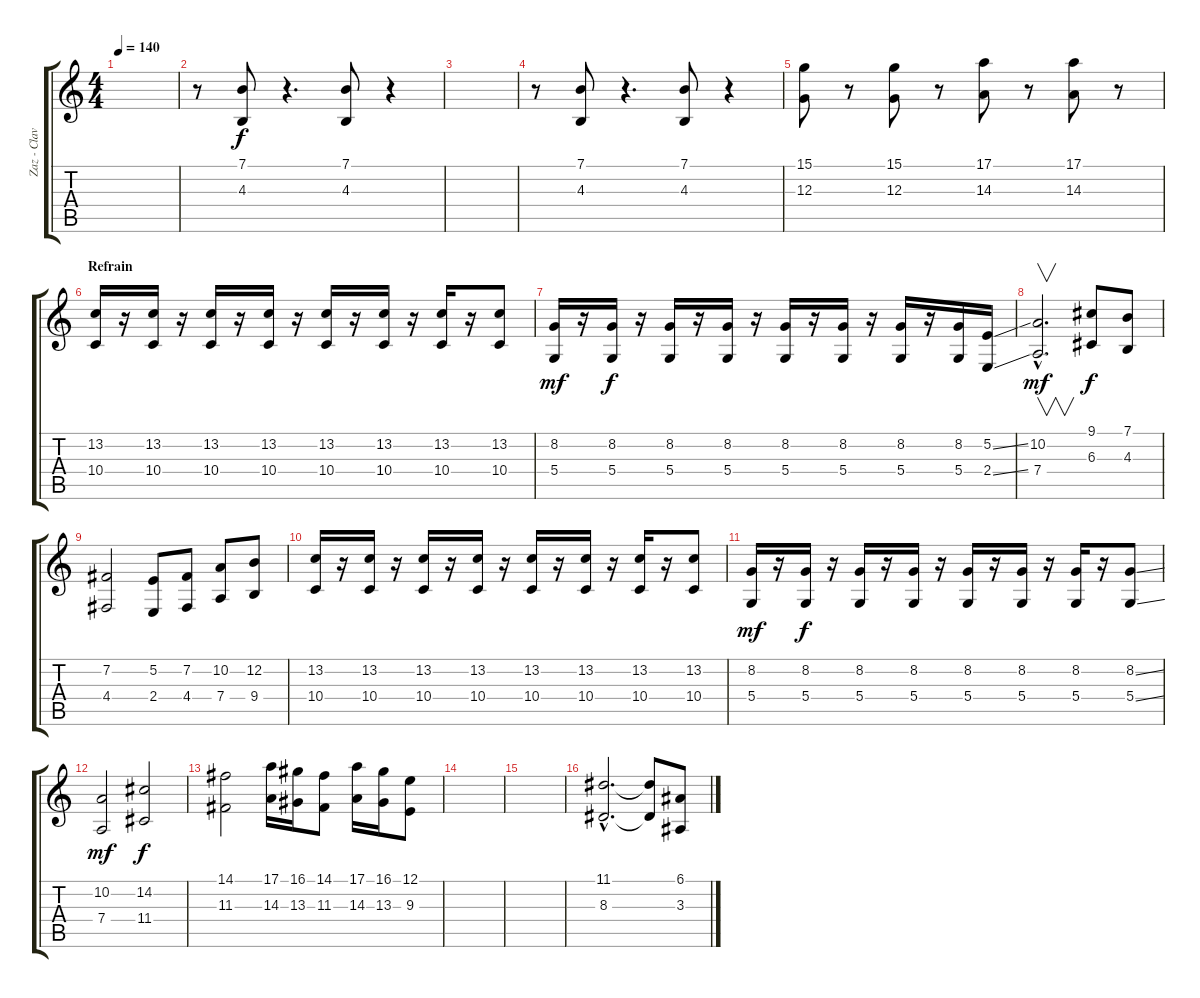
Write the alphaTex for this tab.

\track ("Zaz - Clavier (string)" "Zaz - Clav") {instrument stringensemble1}
\staff {score tabs}
\tuning (E4 B3 G3 D3 A2 E2) {hide}
\ts (4 4)
\tempo 140
\clef g2
\ks c
|
r.8 (7.1 4.3).8 r.4{d} (7.1 4.3).8 r.4 |
|
r.8 (7.1 4.3).8 r.4{d} (7.1 4.3).8 r.4 |
(15.1 12.3).8 r.8 (15.1 12.3).8 r.8 (17.1 14.3).8 r.8 (17.1 14.3).8 r.8 |
\section ("" "Refrain")
(13.2 10.4).16 r.16 (13.2 10.4).16 r.16 (13.2 10.4).16 r.16 (13.2 10.4).16 r.16 (13.2 10.4).16 r.16 (13.2 10.4).16 r.16 (13.2 10.4).16 r.16 (13.2 10.4).8 |
(8.2 5.4).16{dy mf} r.16 (8.2 5.4).16{dy f} r.16 (8.2 5.4).16 r.16 (8.2 5.4).16 r.16 (8.2 5.4).16 r.16 (8.2 5.4).16 r.16 (8.2 5.4).16 r.16 (8.2 5.4).16 (5.2{ss} 2.4{ss}).16 |
(10.2{hac} 7.4{hac}).2{v d dy mf} (9.1 6.3).8{dy f} (7.1 4.3).8 |
(7.2 4.4).2 (5.2 2.4).8 (7.2 4.4).8 (10.2 7.4).8 (12.2 9.4).8 |
(13.2 10.4).16 r.16 (13.2 10.4).16 r.16 (13.2 10.4).16 r.16 (13.2 10.4).16 r.16 (13.2 10.4).16 r.16 (13.2 10.4).16 r.16 (13.2 10.4).16 r.16 (13.2 10.4).8 |
(8.2 5.4).16{dy mf} r.16 (8.2 5.4).16{dy f} r.16 (8.2 5.4).16 r.16 (8.2 5.4).16 r.16 (8.2 5.4).16 r.16 (8.2 5.4).16 r.16 (8.2 5.4).16 r.16 (8.2{ss} 5.4{ss}).8 |
(10.2 7.4).2{dy mf} (14.2 11.4).2{dy f} |
(14.1 11.3).2 (17.1 14.3).16 (16.1 13.3).16 (14.1 11.3).8 (17.1 14.3).16 (16.1 13.3).16 (12.1 9.3).8 |
|
|
(11.1{hac} 8.3{hac}).2{d} (11.1{t} 8.3{t}).8 (6.1 3.3).8
